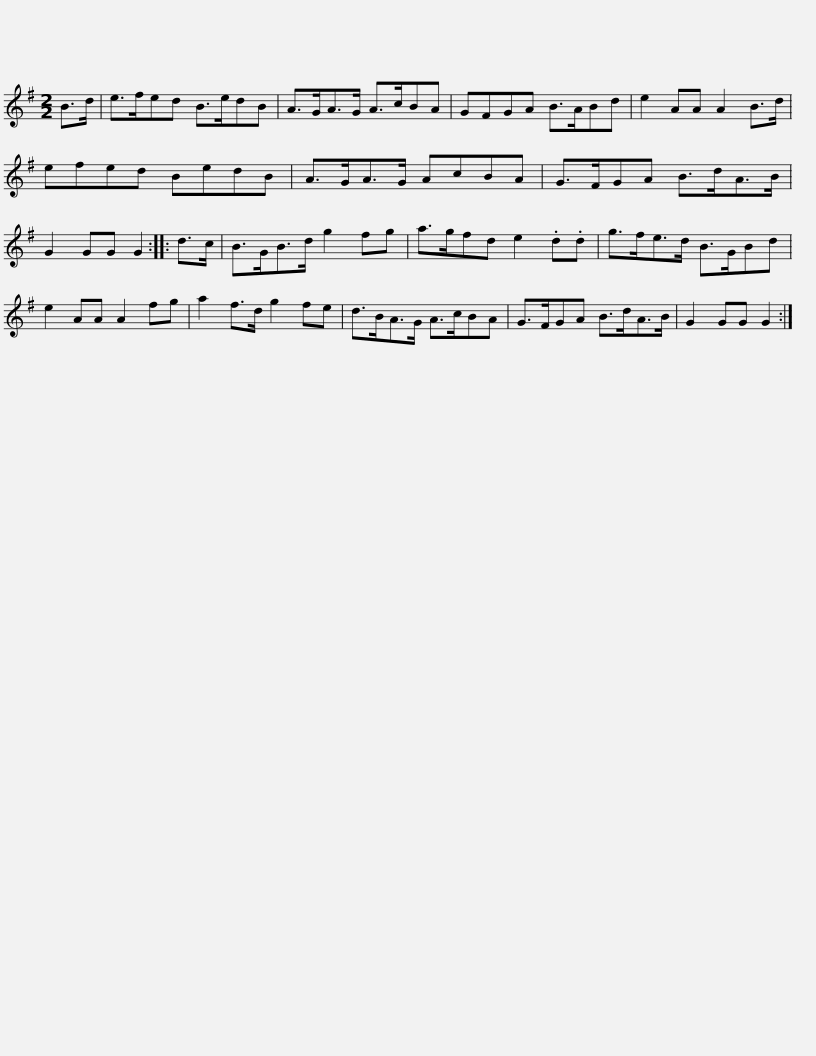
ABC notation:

X:1
L:1/8
M:2/2
I:linebreak $
K:G
V:1 treble
V:1
 B>d | e>fed B>edB | A>GA>G A>cBA | GFGA B>ABd | e2 AA A2 B>d | %5
 efed BedB |$ A>GA>G AcBA | G>FGA B>dA>B | G2 GG G2 :: d>c | %10
 B>GB>d g2 fg | a>gfd e2 .d.d |$ g>fe>d B>GBd | e2 AA A2 fg | a2 f>d g2 fe | %15
 d>BA>G A>cBA | G>FGA B>dA>B | G2 GG G2 :| %18
